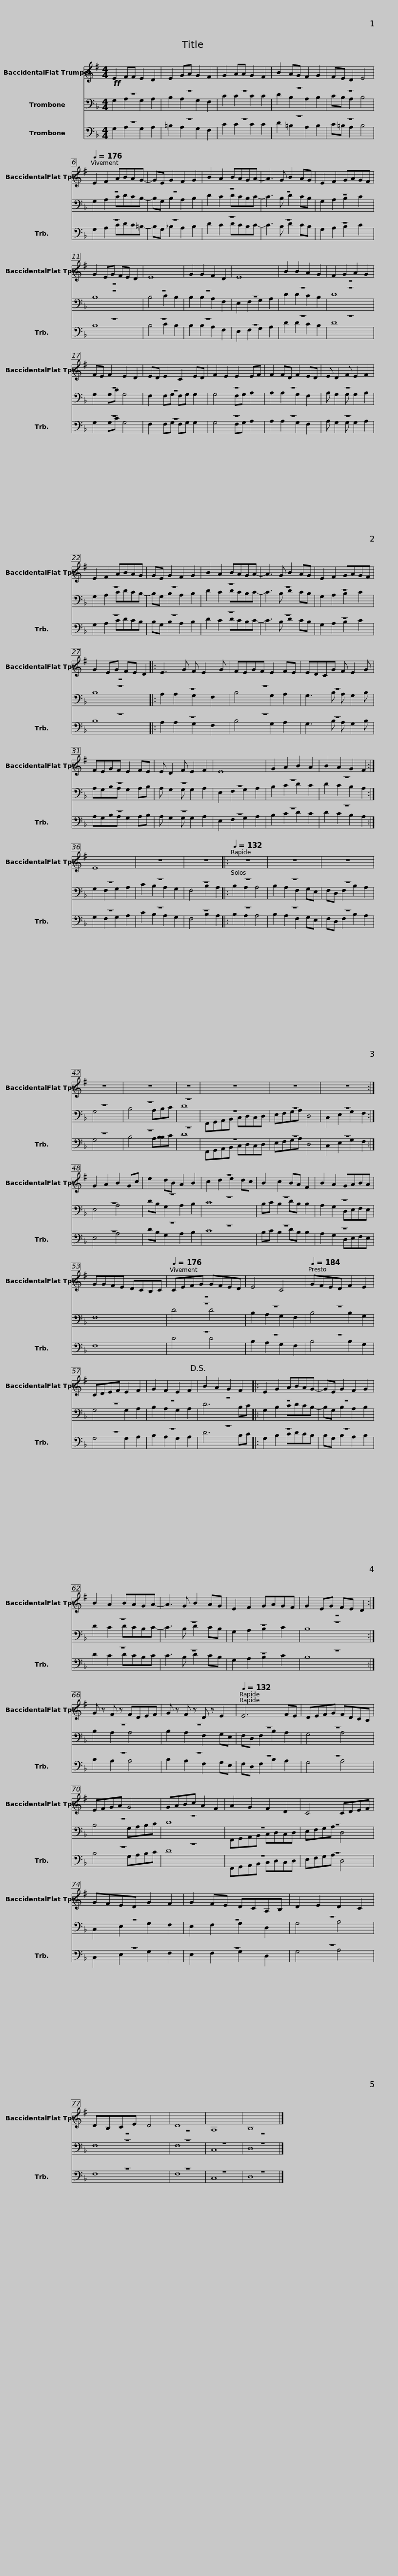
X:1
%%score ( 1 2 ) ( 3 4 ) ( 5 6 )
L:1/8
M:4/4
I:linebreak $
K:F
V:1 treble transpose=-2
V:2 treble transpose="-2 "
V:3 bass
V:4 bass
V:5 bass
V:6 bass
V:1
[K:G]!ff! E2 FF E2 D2 | E2 GA G2 F2 | G2 AA G2 F2 | B2 AG F2 G2 | FE D2 E4 | %5
[Q:1/4=176] E2 F2 ABAG- |$ GE G2 F2 G2 | B2 A2 BAGA- | A3 G B2 AG | E2 F2 GAGF | %10
 G2 EG FE D2 | E8 |$ G2 G2 F2 D2 | E8 | B2 B2 A2 G2 | %15
 F2 G2 A2 G2 | FE F2 E2 D2 | ED E2 C2 ED | F2 E2 E2 EF |$ F2 FD F2 ED | %20
 E D2 F E2 F2 | E2 F2 ABAG | GE G2 F2 G2 | B2 A2 BAGA- | A3 G B2 AG |$ %25
 E2 F2 GAGF | G2 EG FE D2 |: E3 G F E2 G | FEGF E2 FE | EDCG F E2 G |$ %30
 FEGF E2 FE | E D2 F E2 F2 | E8 | G2 A2 B2 A2 | B2 A2 G2 F2 :| %35
 E8 | z8 |$ z8 |:[Q:1/4=132] z8 | z8 | %40
 z8 | z8 | z8 | z8 | z8 |$ %45
 z8 | z8 :| G2 A2 B2 Gc | e2 dB A2 B2 | z8 | %50
 B2 c2 BA F2 |$ B2 A2 GABA | GGFE DCB,C |[Q:1/4=176] CEFG GFED | E4 C4 | %55
[Q:1/4=184] GFED F2 E2 | CDEF E2 F2 |$ G2 F2 E2 F2!D.S.! |$ B2 A2 G2 F2 |: E2 G2 ABAG- | %60
 GE G2 F2 G2 | B2 A2 BAGA- | A3 G B2 AG | E2 F2 GAGF |$ G2 EG FE D2 :| %65
 G z F z FDEF | G z F z D z E2 |[Q:1/4=132][Q:1/4=132] E6 FE | DEFG FDCB, |$ EFGA G4 | %70
 GABc A2 F2 | A2 G2 F2 D2 | C4 CDEF | GFED G2 F2 |$ G2 FE DCA,B, | %75
 D2 E2 D2 C2 | DB,CE D4 | D8 | A,8 | B,8 |] %80
V:2
[K:G] x8 | x8 | x8 | x8 | x8 | %5
 x8 |$ x8 | x8 | x8 | x8 | %10
 z8 | x8 |$ x8 | x8 | x8 | %15
 z8 | x8 | x8 | x8 |$ x8 | %20
 x8 | x8 | x8 | x8 | x8 |$ %25
 x8 | z8 |: x8 | x8 | x8 |$ %30
 x8 | x8 | x8 | x8 | x8 :| %35
 x8 | x8 |$ x8 |: x8 | x8 | %40
 x8 | x8 | x8 | x8 | x8 |$ %45
 x8 | x8 :| x8 | x8 | c2 d2 e2 dc | %50
 x8 |$ x8 | x8 | z8 | x8 | %55
 x8 | x8 |$ x8 |$ x8 |: x8 | %60
 x8 | x8 | x8 | x8 |$ z8 :| %65
 x8 | x8 | x8 | x8 |$ x8 | %70
 x8 | x8 | x8 | x8 |$ x8 | %75
 x8 | z8 | z8 | x8 | z8 |] %80
V:3
 z8 | z8 | z8 | z8 | z8 | %5
 z8 |$ z8 | z8 | z8 | z8 | %10
 z8 | z8 |$ z8 | z8 | z8 | %15
 z8 | z8 | z8 | z8 |$ z8 | %20
 z8 | z8 | z8 | z8 | z8 |$ %25
 z8 | z8 |: z8 | z8 | z8 |$ %30
 z8 | z8 | z8 | z8 | z8 :| %35
 z8 | z8 |$ z8 |: z8 | z8 | %40
 z8 | z8 | z8 | z8 | z8 |$ %45
 z8 | z8 :| z8 | z8 | z8 | %50
 z8 |$ z8 | F,8 | z8 | z8 | %55
 z8 | z8 |$ z8 |$ z8 |: z8 | %60
 z8 | z8 | z8 | z8 |$ z8 :| %65
 z8 | z8 | z8 | z8 |$ z8 | %70
 z8 | z8 | z8 | z8 |$ z8 | %75
 z8 | z8 | z8 | z8 | z8 |] %80
V:4
 G,2 A,2 G,2 A,2 | B,2 A,2 G,2 F,2 | C2 C2 C2 C2 | D2 B,2 A,2 B,2 | CB, A,2 B,4 | %5
 G,2 A,2 CDCB,- |$ B,G, B,2 A,2 B,2 | D2 C2 DCB,C- | C3 B, D2 CB, | G,2 A,2 B,2 C2 | %10
 B,8 | B,4 C2 B,2 |$ B,2 B,2 A,2 F,2 | E,2 F,2 G,2 A,2 | D2 D2 C2 B,2 | %15
 D8 | G,2 G,C G,4 | F,2 F,G, F,G, G,2 | G,4 F,G, A,2 |$ A,2 A,2 G,2 F,2 | %20
 A, G,2 G, G,2 A,2 | G,2 A,2 CDCB,- | B,G, B,2 A,2 B,2 | D2 C2 DCB,C- | C3 B, D2 CB, |$ %25
 G,2 A,2 B,2 C2 | B,8 |: A,2 A,2 G,2 F,2 | B,4 G,2 A,2 | G,3 B, A, G,2 B, |$ %30
 A,G,B,A, G,2 A,B, | A, G,2 G, G,2 A,2 | E,2 F,2 G,2 A,2 | B,2 C2 D2 C2 | D2 C2 B,2 A,2 :| %35
 G,2 F,2 G,2 A,2 | C2 B,2 A,2 G,2 |$ F,4 B,2 A,2 |: B,2 A,2 A,4 | B,2 A,2 F,2 G,E, | %40
 F,D, F,2 B,2 A,2 | G,4 x4 | B,4 x A,B,C | D8 | F,,G,,A,,B,, C,D,C,D, |$ %45
 E,F,G,A, D,4 | C,2 E,2 G,2 F,2 :| E,4 A,4 | DB, G,2 A,2 B,2 | C8 | %50
 B,C B,2 DB, B,2 |$ A,2 G,2 D,E,F,E, | x8 | D4 D4 | B,2 A,2 G,2 F,2 | %55
 B,4 B,2 G,2 | G,4 G,2 A,2 |$ B,2 A,2 G,2 A,2 |$ D6 B,C |: G,2 B,2 CDCB,- | %60
 B,G, B,2 A,2 B,2 | D2 C2 DCB,C- | C3 B, D2 CB, | G,2 A,2 B,2 C2 |$ B,8 :| %65
 B,2 A,2 A,4 | B,2 A,2 F,2 G,E, | F,D, F,2 B,2 A,2 | G,4 A,4 |$ B,4 G,A,B,C | %70
 D8 | F,,G,,A,,B,, C,D,C,D, | E,F,G,A, D,4 | C,2 E,2 G,2 F,2 |$ E,2 F,2 G,2 D,2 | %75
 G,4 A,4 | F,8 | F,8 | C,8 | D,8 |] %80
V:5
 z8 | z8 | z8 | z8 | z8 | %5
 z8 |$ z8 | z8 | z8 | z8 | %10
 z8 | z8 |$ z8 | z8 | z8 | %15
 z8 | z8 | z8 | z8 |$ z8 | %20
 z8 | z8 | z8 | z8 | z8 |$ %25
 z8 | z8 |: z8 | z8 | z8 |$ %30
 z8 | z8 | z8 | z8 | z8 :| %35
 z8 | z8 |$ z8 |: z8 | z8 | %40
 z8 | z8 | z8 | z8 | z8 |$ %45
 z8 | z8 :| z8 | z8 | z8 | %50
 z8 |$ z8 | F,8 | z8 | z8 | %55
 z8 | z8 |$ z8 |$ z8 |: z8 | %60
 z8 | z8 | z8 | z8 |$ z8 :| %65
 z8 | z8 | z8 | z8 |$ z8 | %70
 z8 | z8 | z8 | z8 |$ z8 | %75
 z8 | z8 | z8 | z8 | z8 |] %80
V:6
 G,2 A,2 G,2 A,2 | =B,2 A,2 G,2 F,2 | C2 C2 C2 C2 | D2 =B,2 A,2 B,2 | C=B, A,2 B,4 | %5
 G,2 A,2 CDC=B,- |$ B,G, _B,2 A,2 B,2 | D2 C2 DCB,C- | C3 B, D2 CB, | G,2 A,2 B,2 C2 | %10
 B,8 | B,4 C2 B,2 |$ B,2 B,2 A,2 F,2 | E,2 F,2 G,2 A,2 | D2 D2 C2 B,2 | %15
 D8 | G,2 G,C G,4 | F,2 F,G, F,G, G,2 | G,4 F,G, A,2 |$ A,2 A,2 G,2 F,2 | %20
 A, G,2 G, G,2 A,2 | G,2 A,2 CDCB, | B,G, B,2 A,2 B,2 | D2 C2 DCB,C- | C3 B, D2 CB, |$ %25
 G,2 A,2 B,2 C2 | B,8 |: A,2 A,2 G,2 F,2 | B,4 G,2 A,2 | G,3 B, A, G,2 B, |$ %30
 A,G,B,A, G,2 A,B, | A, G,2 G, G,2 A,2 | E,2 F,2 G,2 A,2 | B,2 C2 D2 C2 | D2 C2 B,2 A,2 :| %35
 G,2 F,2 G,2 A,2 | C2 B,2 A,2 G,2 |$ F,4 B,2 A,2 |: B,2 A,2 A,4 | B,2 A,2 F,2 G,E, | %40
 F,D, F,2 B,2 A,2 | G,4 x4 | B,4 x A,[B,B,]C | D8 | F,,G,,A,,B,, C,D,C,D, |$ %45
 E,F,G,A, D,4 | C,2 E,2 G,2 F,2 :| E,4 A,4 | DB, G,2 A,2 B,2 | C8 | %50
 B,C B,2 DB, B,2 |$ A,2 G,2 D,E,F,E, | x8 | D4 D4 | B,2 A,2 G,2 F,2 | %55
 B,4 B,2 G,2 | G,4 G,2 A,2 |$ B,2 A,2 G,2 A,2 |$ D6 B,C |: G,2 B,2 CDCB, | %60
 B,G, B,2 A,2 B,2 | D2 C2 DCB,C | C3 B, D2 CB, | G,2 A,2 B,2 C2 |$ B,8 :| %65
 B,2 A,2 A,4 | B,2 A,2 F,2 G,E, | F,D, F,2 B,2 A,2 | G,4 A,4 |$ B,4 G,A,B,C | %70
 D8 | F,,G,,A,,B,, C,D,C,D, | E,F,G,A, D,4 | C,2 E,2 G,2 F,2 |$ E,2 F,2 G,2 D,2 | %75
 G,4 A,4 | F,8 | F,8 | C,8 | D,8 |] %80
